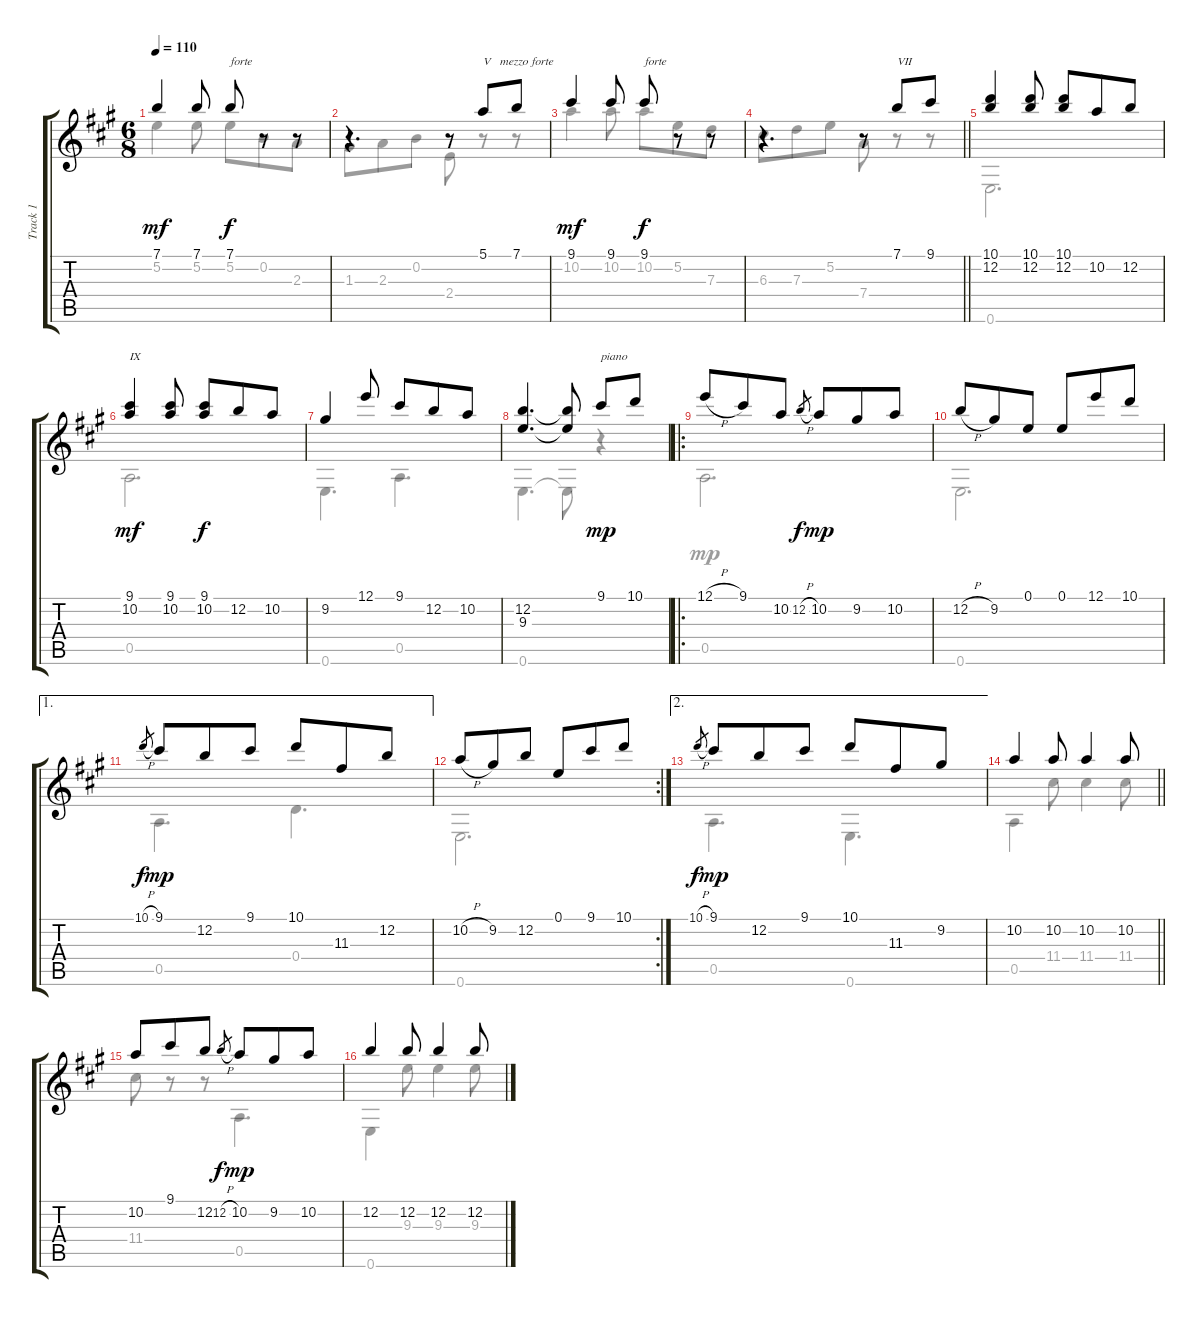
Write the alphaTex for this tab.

\track ("Track 1" "Track 1") {instrument acousticguitarsteel}
\staff {score tabs}
\tuning (E4 B3 G3 D3 A2 E2) {hide}
\voice
\ts (6 8)
\tempo 110
\clef g2
\ks a
7.1.4{dy mf} 7.1.8 7.1.8{txt "forte" dy f} r.8 r.8 |
r.4{d} r.8 5.1.8{txt "V   mezzo forte" beam merge} 7.1.8 |
9.1.4{dy mf} 9.1.8 9.1.8{txt "forte" dy f} r.8 r.8 |
\barLineRight lightlight
r.4{d} r.8 7.1.8{txt "VII   " beam merge} 9.1.8 |
(10.1 12.2).4 (10.1 12.2).8 (10.1 12.2).8 10.2.8 12.2.8 |
(9.1 10.2).4{txt "IX" dy mf} (9.1 10.2).8 (9.1 10.2).8{dy f} 12.2.8 10.2.8 |
9.2.4 12.1.8 9.1.8 12.2.8 10.2.8 |
(12.2 9.3).4{d} (12.2{t} 9.3{t}).8{beam split} 9.1.8{txt "piano" dy mp} 10.1.8 |
\ro
12.1{h}.8 9.1.8 10.2.8 12.2{h}.8{gr dy f} 10.2.8{dy mp} 9.2.8 10.2.8 |
12.2{h}.8 9.2.8 0.1.8 0.1.8 12.1.8 10.1.8 |
\ae 1
10.1{h}.8{gr dy f} 9.1.8{dy mp} 12.2.8 9.1.8 10.1.8 11.3.8 12.2.8 |
\rc 2
10.2{h}.8 9.2.8 12.2.8 0.1.8 9.1.8 10.1.8 |
\ae 2
10.1{h}.8{gr dy f} 9.1.8{dy mp} 12.2.8 9.1.8 10.1.8 11.3.8 9.2.8 |
\barLineRight lightlight
10.2.4 10.2.8 10.2.4 10.2.8 |
10.2.8 9.1.8 12.2.8 12.2{h}.8{gr dy f} 10.2.8{dy mp} 9.2.8 10.2.8 |
12.2.4 12.2.8 12.2.4 12.2.8
\voice
\clef g2
\ottava regular
\simile none
\ks a
5.2.4{dy mf} 5.2.8 5.2.8{dy f} 0.2.8 2.3.8 |
1.3.8 2.3.8 0.2.8 2.4.8 r.8 r.8 |
10.2.4{dy mf} 10.2.8 10.2.8{dy f} 5.2.8 7.3.8 |
\barLineRight lightlight
6.3.8 7.3.8 5.2.8 7.4.8 r.8 r.8 |
0.6.2{d} |
0.5.2{d} |
0.6.4{d} 0.5.4{d} |
0.6.4{d} 0.6{t}.8 r.4 |
0.5.2{d dy mp} |
0.6.2{d} |
0.5.4{d} 0.4.4{d} |
0.6.2{d} |
0.5.4{d} 0.6.4{d} |
\barLineRight lightlight
0.5.4 11.4.8 11.4.4 11.4.8 |
11.4.8 r.8 r.8 0.5.4{d} |
0.6.4 9.3.8 9.3.4 9.3.8
